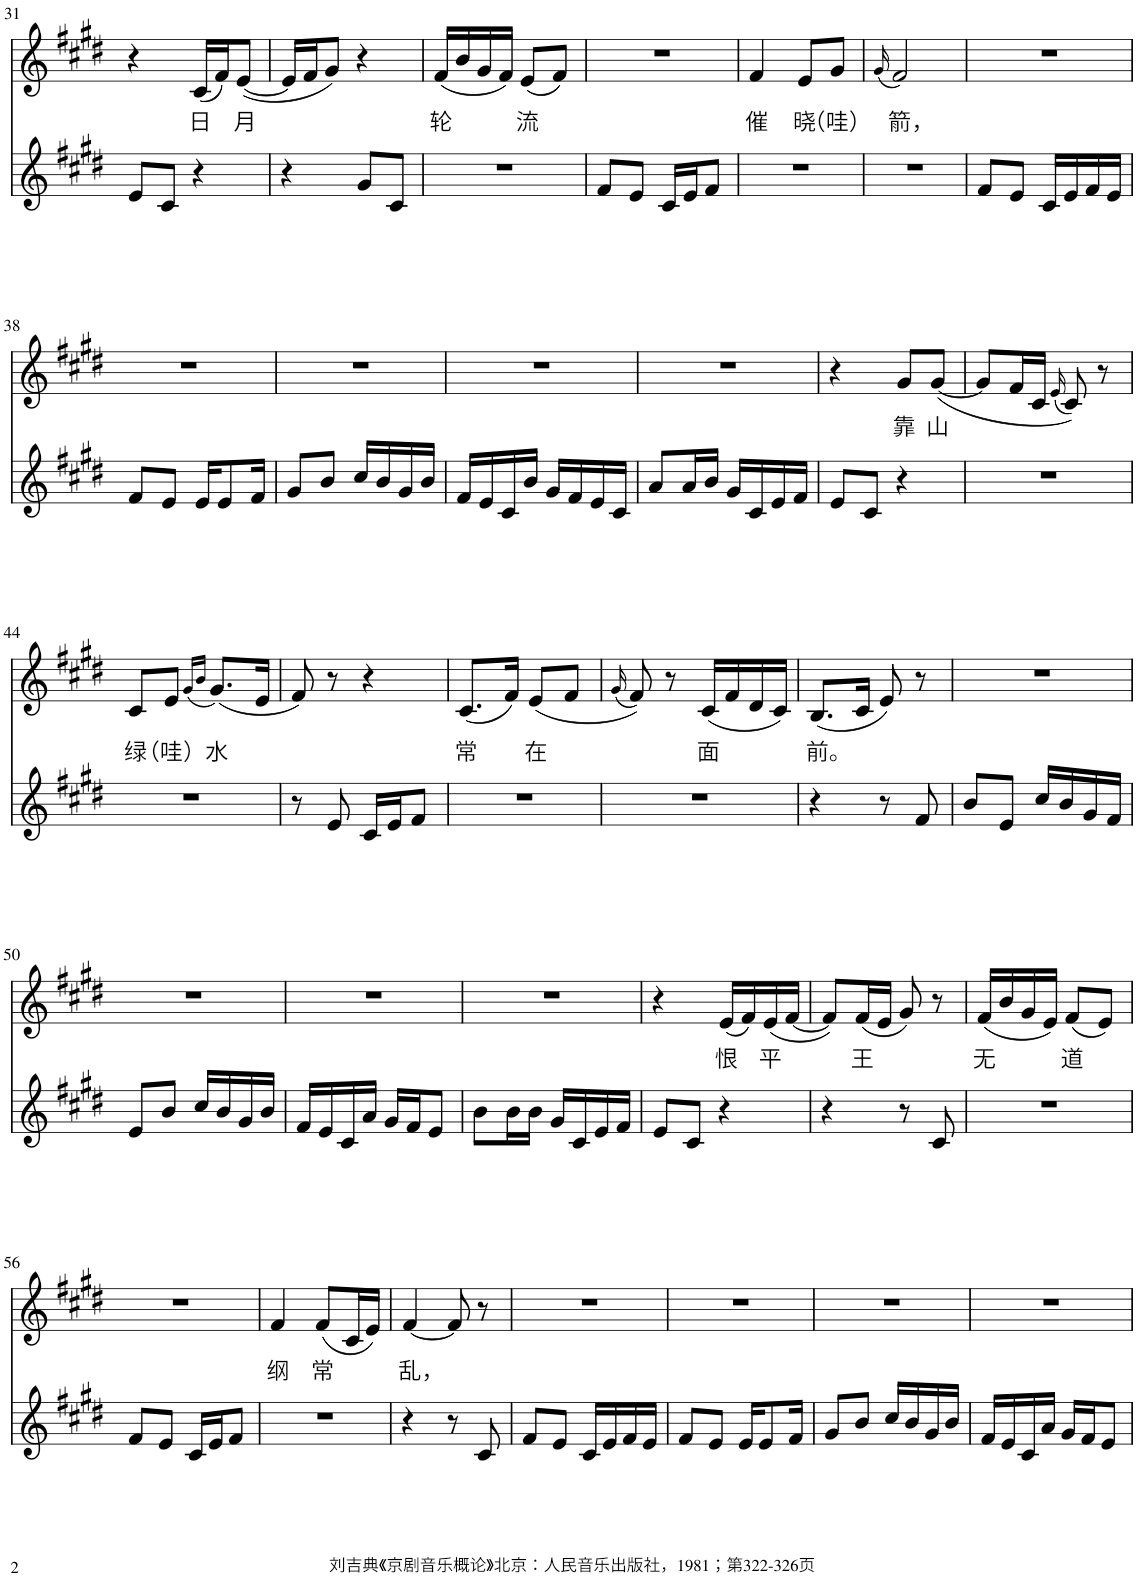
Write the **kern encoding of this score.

**kern	**kern	**text
*part2	*part1	*part1
*staff2	*staff1	*staff1
*I"Piano	*I"Piano	*
*I'Pno	*I'Pno	*
!!LO:PB:g=z
*clefG2	*clefG2	*
*k[f#c#g#d#]	*k[f#c#g#d#]	*
*M2/4	*M2/4	*
=31	=31	=31
8e/L	4r	.
8c#/J	.	.
!	!	!LO:LY:b
4r	(16c#/LL	日
.	16f#/J)	.
!	!	!LO:LY:b
.	([8e/J	月
=32	=32	=32
4r	16e/LL]	.
.	16f#/J	.
.	8g#/J)	.
8g#/L	4r	.
8c#/J	.	.
=33	=33	=33
!	!	!LO:LY:b
2r	(16f#/LL	轮
.	16b/	.
.	16g#/	.
.	16f#/JJ)	.
!	!	!LO:LY:b
.	(8e/L	流
.	8f#/J)	.
=34	=34	=34
8f#/L	2r	.
8e/J	.	.
16c#/LL	.	.
16e/J	.	.
8f#/J	.	.
=35	=35	=35
!	!	!LO:LY:b
2r	4f#/	催
!	!	!LO:LY:b
.	8e/L	晓
!	!	!LO:LY:b
.	8g#/J	（哇）
=36	=36	=36
.	(16qg#/	.
!	!	!LO:LY:b
2r	2f#/)	箭，
=37	=37	=37
8f#/L	2r	.
8e/J	.	.
16c#/LL	.	.
16e/	.	.
16f#/	.	.
16e/JJ	.	.
!!LO:LB:g=z
=38	=38	=38
8f#/L	2r	.
8e/J	.	.
16e/KL	.	.
8e/	.	.
16f#/Jk	.	.
=39	=39	=39
8g#/L	2r	.
8b/J	.	.
16cc#/LL	.	.
16b/	.	.
16g#/	.	.
16b/JJ	.	.
=40	=40	=40
16f#/LL	2r	.
16e/	.	.
16c#/	.	.
16b/JJ	.	.
16g#/LL	.	.
16f#/	.	.
16e/	.	.
16c#/JJ	.	.
=41	=41	=41
8a/L	2r	.
16a/L	.	.
16b/JJ	.	.
16g#/LL	.	.
16c#/	.	.
16e/	.	.
16f#/JJ	.	.
=42	=42	=42
8e/L	4r	.
8c#/J	.	.
!	!	!LO:LY:b
4r	8g#/L	靠
!	!	!LO:LY:b
.	([8g#/J	山
=43	=43	=43
2r	8g#/L]	.
.	16f#/L	.
.	16c#/JJ	.
.	(16qe/	.
.	8c#/))	.
.	8r	.
!!LO:LB:g=z
=44	=44	=44
!	!	!LO:LY:b
2r	8c#/L	绿
!	!	!LO:LY:b
.	8e/J	（哇）
.	(16qg#/LL	.
.	16qb/JJ	.
!	!	!LO:LY:b
.	(8.g#/L)	水
.	16e/Jk	.
=45	=45	=45
8r	8f#/)	.
8e/	8r	.
16c#/LL	4r	.
16e/J	.	.
8f#/J	.	.
=46	=46	=46
!	!	!LO:LY:b
2r	(8.c#/L	常
.	16f#/Jk)	.
!	!	!LO:LY:b
.	(8e/L	在
.	8f#/J	.
=47	=47	=47
.	(16qg#/	.
2r	8f#/))	.
.	8r	.
!	!	!LO:LY:b
.	(16c#/LL	面
.	16f#/	.
.	16d#/	.
.	16c#/JJ)	.
=48	=48	=48
!	!	!LO:LY:b
4r	(8.B/L	前。
.	16c#/Jk	.
8r	8e/)	.
8f#/	8r	.
=49	=49	=49
8b/L	2r	.
8e/J	.	.
16cc#/LL	.	.
16b/	.	.
16g#/	.	.
16f#/JJ	.	.
!!LO:LB:g=z
=50	=50	=50
8e/L	2r	.
8b/J	.	.
16cc#/LL	.	.
16b/	.	.
16g#/	.	.
16b/JJ	.	.
=51	=51	=51
16f#/LL	2r	.
16e/	.	.
16c#/	.	.
16a/JJ	.	.
16g#/LL	.	.
16f#/J	.	.
8e/J	.	.
=52	=52	=52
8b\L	2r	.
16b\L	.	.
16b\JJ	.	.
16g#/LL	.	.
16c#/	.	.
16e/	.	.
16f#/JJ	.	.
=53	=53	=53
8e/L	4r	.
8c#/J	.	.
!	!	!LO:LY:b
4r	(16e/LL	恨
.	16f#/)	.
!	!	!LO:LY:b
.	(16e/	平
.	[16f#/JJ	.
=54	=54	=54
4r	8f#/L])	.
!	!	!LO:LY:b
.	(16f#/L	王
.	16e/JJ	.
8r	8g#/)	.
8c#/	8r	.
=55	=55	=55
!	!	!LO:LY:b
2r	(16f#/LL	无
.	16b/	.
.	16g#/	.
.	16e/JJ)	.
!	!	!LO:LY:b
.	(8f#/L	道
.	8e/J)	.
!!LO:LB:g=z
=56	=56	=56
8f#/L	2r	.
8e/J	.	.
16c#/LL	.	.
16e/J	.	.
8f#/J	.	.
=57	=57	=57
!	!	!LO:LY:b
2r	4f#/	纲
!	!	!LO:LY:b
.	(8f#/L	常
.	16c#/L	.
.	16e/JJ)	.
=58	=58	=58
!	!	!LO:LY:b
4r	[4f#/	乱，
8r	8f#/]	.
8c#/	8r	.
=59	=59	=59
8f#/L	2r	.
8e/J	.	.
16c#/LL	.	.
16e/	.	.
16f#/	.	.
16e/JJ	.	.
=60	=60	=60
8f#/L	2r	.
8e/J	.	.
16e/KL	.	.
8e/	.	.
16f#/Jk	.	.
=61	=61	=61
8g#/L	2r	.
8b/J	.	.
16cc#/LL	.	.
16b/	.	.
16g#/	.	.
16b/JJ	.	.
=62	=62	=62
16f#/LL	2r	.
16e/	.	.
16c#/	.	.
16a/JJ	.	.
16g#/LL	.	.
16f#/J	.	.
8e/J	.	.
=	=	=
*-	*-	*-
